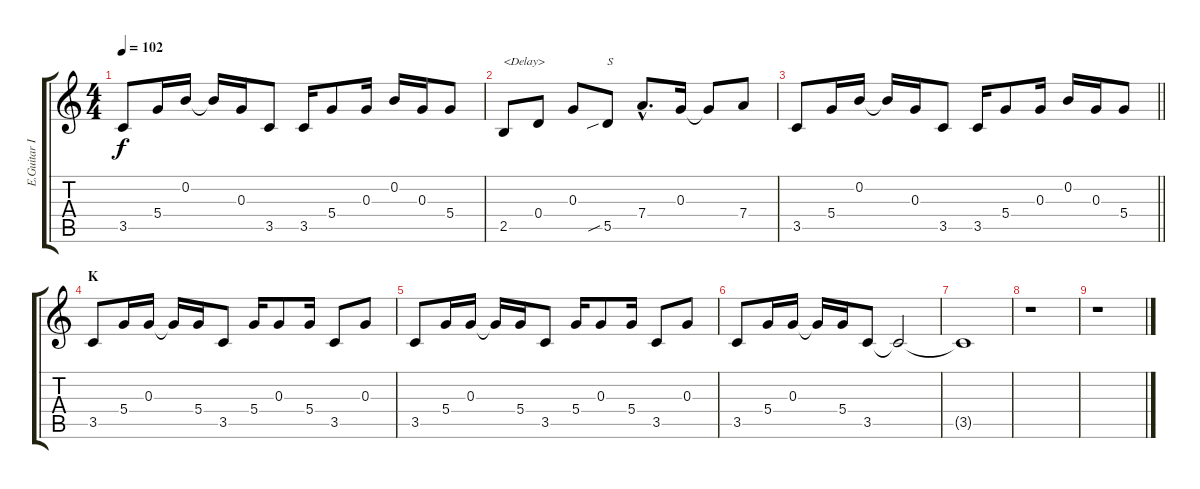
\track ("E.Guitar II" "E.Guitar I") {instrument distortionguitar}
\staff {score tabs}
\tuning (E4 B3 G3 D3 A2 E2) {hide}
\ts (4 4)
\tempo 102
\clef g2
\ks c
3.5.8{dy f} 5.4.16 0.2.16 0.2{t}.16 0.3.16 3.5.8 3.5.16 5.4.8 0.3.16 0.2.16 0.3.16 5.4.8 |
2.5.8{txt "<Delay>"} 0.4.8 0.3.8 5.5{sib}.8{txt "S"} 7.4{hac}.8{d} 0.3.16 0.3{t}.8 7.4.8 |
\barLineRight lightlight
3.5.8 5.4.16 0.2.16 0.2{t}.16 0.3.16 3.5.8 3.5.16 5.4.8 0.3.16 0.2.16 0.3.16 5.4.8 |
\section ("" "K")
3.5.8 5.4.16 0.3.16 0.3{t}.16 5.4.16 3.5.8 5.4.16 0.3.8 5.4.16 3.5.8 0.3.8 |
3.5.8 5.4.16 0.3.16 0.3{t}.16 5.4.16 3.5.8 5.4.16 0.3.8 5.4.16 3.5.8 0.3.8 |
3.5.8 5.4.16 0.3.16 0.3{t}.16 5.4.16 3.5.8 3.5{t}.2 |
3.5{t}.1 |
r.1 |
r.1
